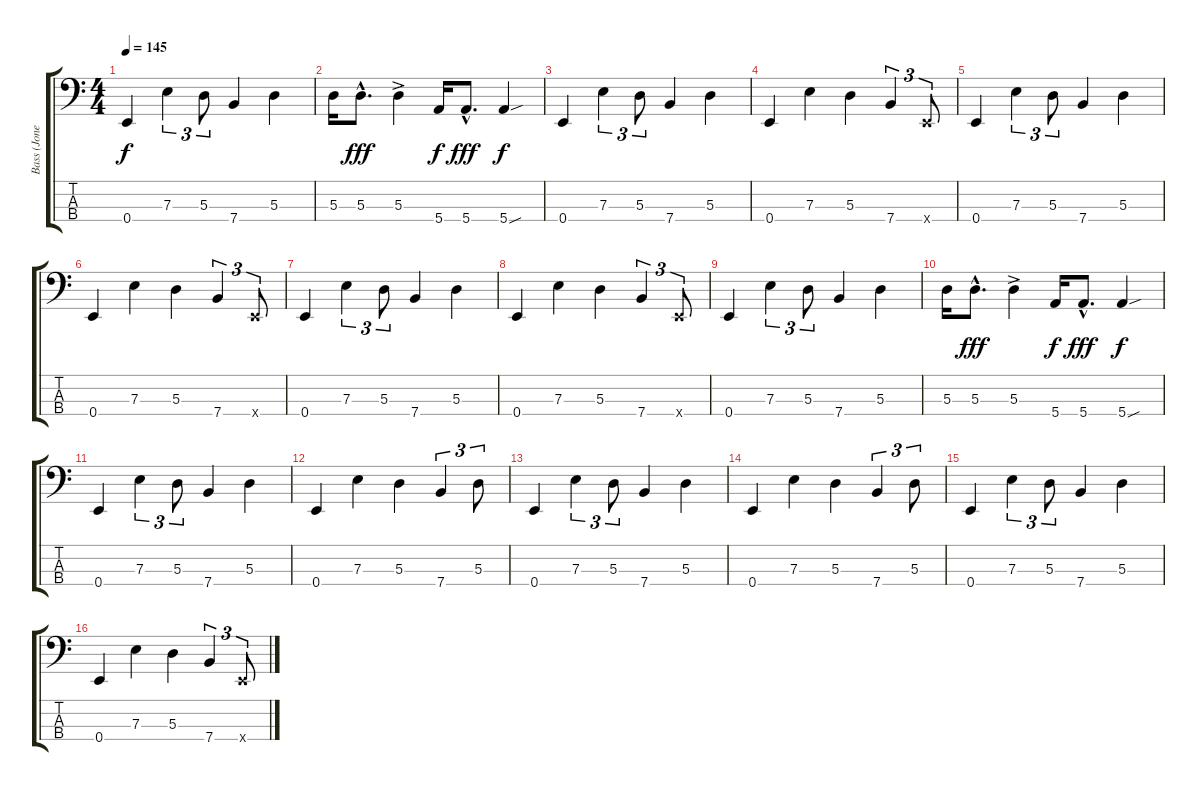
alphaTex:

\track ("Bass (Jones)" "Bass (Jone") {instrument electricbassfinger}
\staff {score tabs}
\tuning (G2 D2 A1 E1) {hide}
\ts (4 4)
\tempo 145
\clef f4
\ks c
0.4.4{dy f} 7.3.4{tu (3 2)} 5.3.8{tu (3 2)} 7.4.4 5.3.4 |
5.3.16 5.3{hac}.8{d dy fff} 5.3{ac}.4 5.4.16{dy f} 5.4{hac}.8{d dy fff} 5.4{sou}.4{dy f} |
0.4.4 7.3.4{tu (3 2)} 5.3.8{tu (3 2)} 7.4.4 5.3.4 |
0.4.4 7.3.4 5.3.4 7.4.4{tu (3 2)} 0.4{x}.8{tu (3 2)} |
0.4.4 7.3.4{tu (3 2)} 5.3.8{tu (3 2)} 7.4.4 5.3.4 |
0.4.4 7.3.4 5.3.4 7.4.4{tu (3 2)} 0.4{x}.8{tu (3 2)} |
0.4.4 7.3.4{tu (3 2)} 5.3.8{tu (3 2)} 7.4.4 5.3.4 |
0.4.4 7.3.4 5.3.4 7.4.4{tu (3 2)} 0.4{x}.8{tu (3 2)} |
0.4.4 7.3.4{tu (3 2)} 5.3.8{tu (3 2)} 7.4.4 5.3.4 |
5.3.16 5.3{hac}.8{d dy fff} 5.3{ac}.4 5.4.16{dy f} 5.4{hac}.8{d dy fff} 5.4{sou}.4{dy f} |
0.4.4 7.3.4{tu (3 2)} 5.3.8{tu (3 2)} 7.4.4 5.3.4 |
0.4.4 7.3.4 5.3.4 7.4.4{tu (3 2)} 5.3.8{tu (3 2)} |
0.4.4 7.3.4{tu (3 2)} 5.3.8{tu (3 2)} 7.4.4 5.3.4 |
0.4.4 7.3.4 5.3.4 7.4.4{tu (3 2)} 5.3.8{tu (3 2)} |
0.4.4 7.3.4{tu (3 2)} 5.3.8{tu (3 2)} 7.4.4 5.3.4 |
0.4.4 7.3.4 5.3.4 7.4.4{tu (3 2)} 0.4{x}.8{tu (3 2)}
